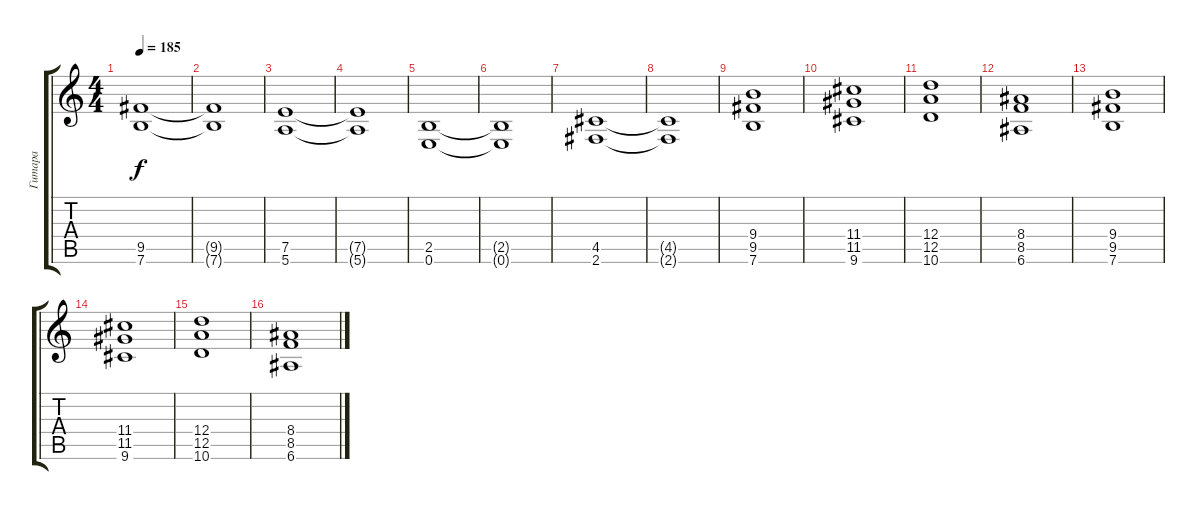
\track ("Гитара" "Гитара") {instrument overdrivenguitar}
\staff {score tabs}
\tuning (E4 B3 G3 D3 A2 E2) {hide}
\ts (4 4)
\tempo 185
\clef g2
\ks c
(9.5 7.6).1{dy f} |
(9.5{t} 7.6{t}).1 |
(7.5 5.6).1 |
(7.5{t} 5.6{t}).1 |
(2.5 0.6).1 |
(2.5{t} 0.6{t}).1 |
(4.5 2.6).1 |
(4.5{t} 2.6{t}).1 |
(9.4 9.5 7.6).1 |
(11.4 11.5 9.6).1 |
(12.4 12.5 10.6).1 |
(8.4 8.5 6.6).1 |
(9.4 9.5 7.6).1 |
(11.4 11.5 9.6).1 |
(12.4 12.5 10.6).1 |
(8.4 8.5 6.6).1
